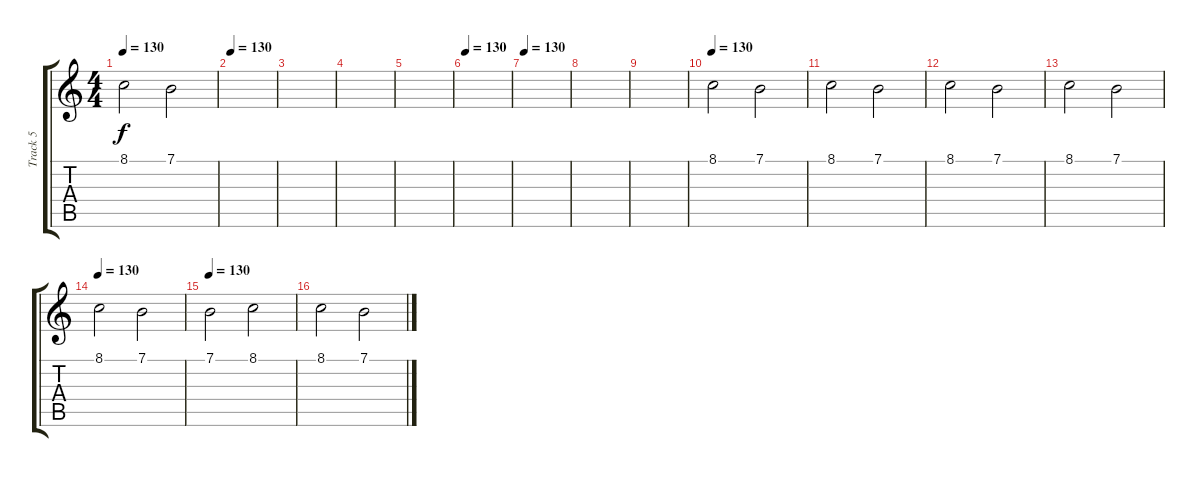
\track ("Track 5" "Track 5") {instrument violin}
\staff {score tabs}
\tuning (E4 B3 G3 D3 A2 E2) {hide}
\ts (4 4)
\tempo 130
\clef g2
\ks c
8.1.2{dy f} 7.1.2 |
\tempo 130
|
|
|
|
\tempo 130
|
\tempo 130
|
|
|
\tempo 130
8.1.2 7.1.2 |
8.1.2 7.1.2 |
8.1.2 7.1.2 |
8.1.2 7.1.2 |
\tempo 130
8.1.2 7.1.2 |
\tempo 130
7.1.2 8.1.2 |
8.1.2 7.1.2
